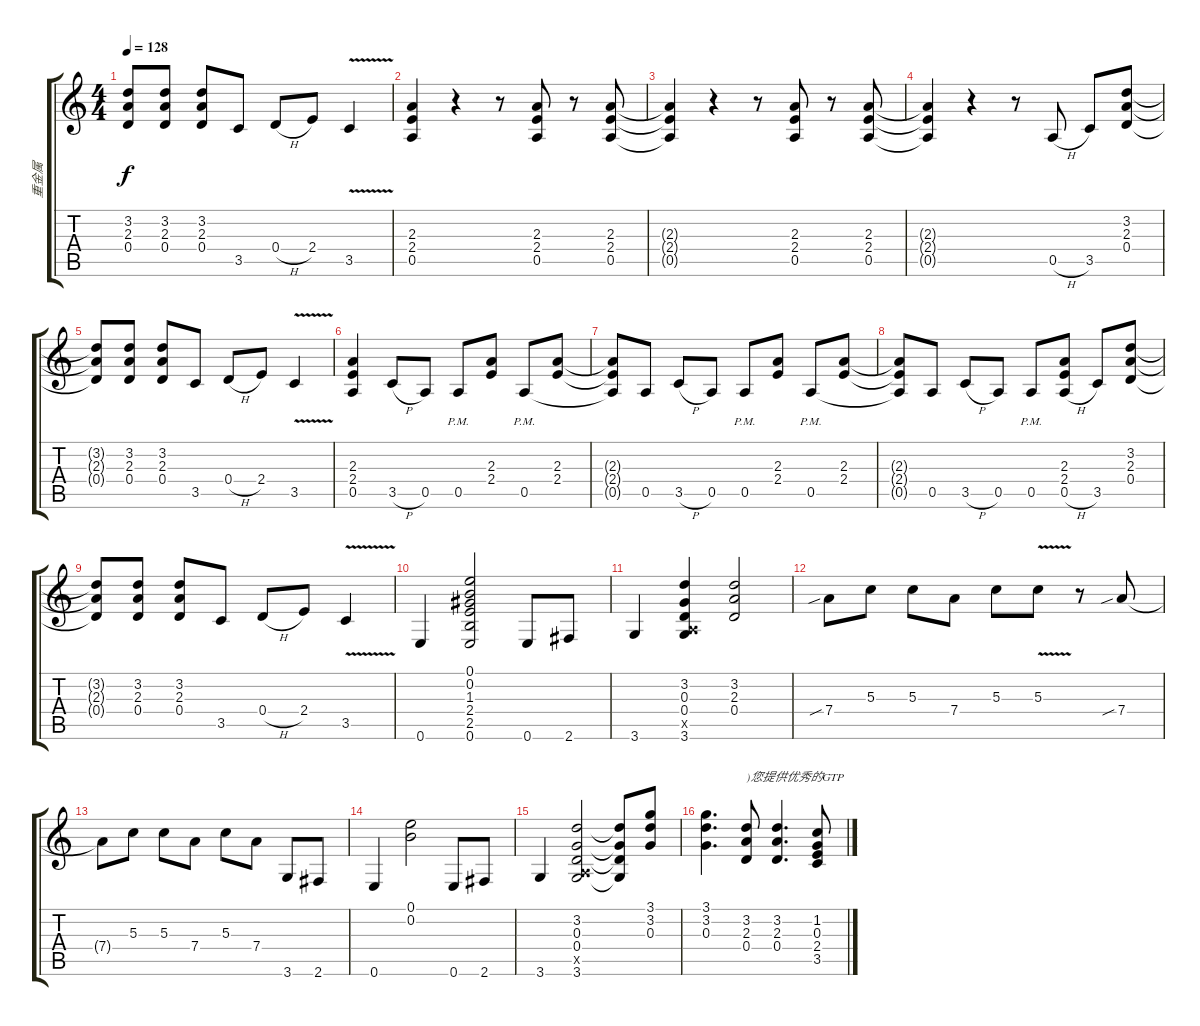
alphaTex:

\track ("重金属" "重金属") {instrument overdrivenguitar}
\staff {score tabs}
\tuning (E4 B3 G3 D3 A2 E2) {hide}
\ts (4 4)
\tempo 128
\clef g2
\ks c
(3.2{t} 2.3{t} 0.4{t}).8{dy f} (3.2 2.3 0.4).8 (3.2 2.3 0.4).8 3.5.8 0.4{h}.8 2.4.8 3.5{v}.4 |
(2.3 2.4 0.5).4 r.4 r.8 (2.3 2.4 0.5).8 r.8 (2.3 2.4 0.5).8 |
(2.3{t} 2.4{t} 0.5{t}).4 r.4 r.8 (2.3 2.4 0.5).8 r.8 (2.3 2.4 0.5).8 |
(2.3{t} 2.4{t} 0.5{t}).4 r.4 r.8 0.5{h}.8 3.5.8 (3.2 2.3 0.4).8 |
(3.2{t} 2.3{t} 0.4{t}).8 (3.2 2.3 0.4).8 (3.2 2.3 0.4).8 3.5.8 0.4{h}.8 2.4.8 3.5{v}.4 |
(2.3 2.4 0.5).4 3.5{h}.8 0.5.8 0.5{pm}.8 (2.3 2.4).8 0.5{pm}.8 (2.3 2.4).8 |
(2.3{t} 2.4{t} 0.5{t}).8 0.5.8 3.5{h}.8 0.5.8 0.5{pm}.8 (2.3 2.4).8 0.5{pm}.8 (2.3 2.4).8 |
(2.3{t} 2.4{t} 0.5{t}).8 0.5.8 3.5{h}.8 0.5.8 0.5{pm}.8 (2.3 2.4 0.5{h}).8 3.5.8 (3.2 2.3 0.4).8 |
(3.2{t} 2.3{t} 0.4{t}).8 (3.2 2.3 0.4).8 (3.2 2.3 0.4).8 3.5.8 0.4{h}.8 2.4.8 3.5{v}.4 |
0.6.4 (0.1 0.2 1.3 2.4 2.5 0.6).2 0.6.8 2.6.8 |
3.6.4 (3.2 0.3 0.4 0.5{x} 3.6).4 (3.2 2.3 0.4).2 |
7.4{sib}.8 5.3.8 5.3.8 7.4.8 5.3.8 5.3{v}.8 r.8 7.4{sib}.8 |
7.4{t}.8 5.3.8 5.3.8 7.4.8 5.3.8 7.4.8 3.6.8 2.6.8 |
0.6.4 (0.1 0.2).2 0.6.8 2.6.8 |
3.6.4 (3.2 0.3 0.4 0.5{x} 3.6).2 (3.2{t} 0.3{t} 0.4{t} 3.6{t}).8 (3.1 3.2 0.3).8 |
(3.1 3.2 0.3).4{d} (3.2 2.3 0.4).8{txt ")您提供优秀的GTP"} (3.2 2.3 0.4).4{d} (1.2 0.3 2.4 3.5).8
